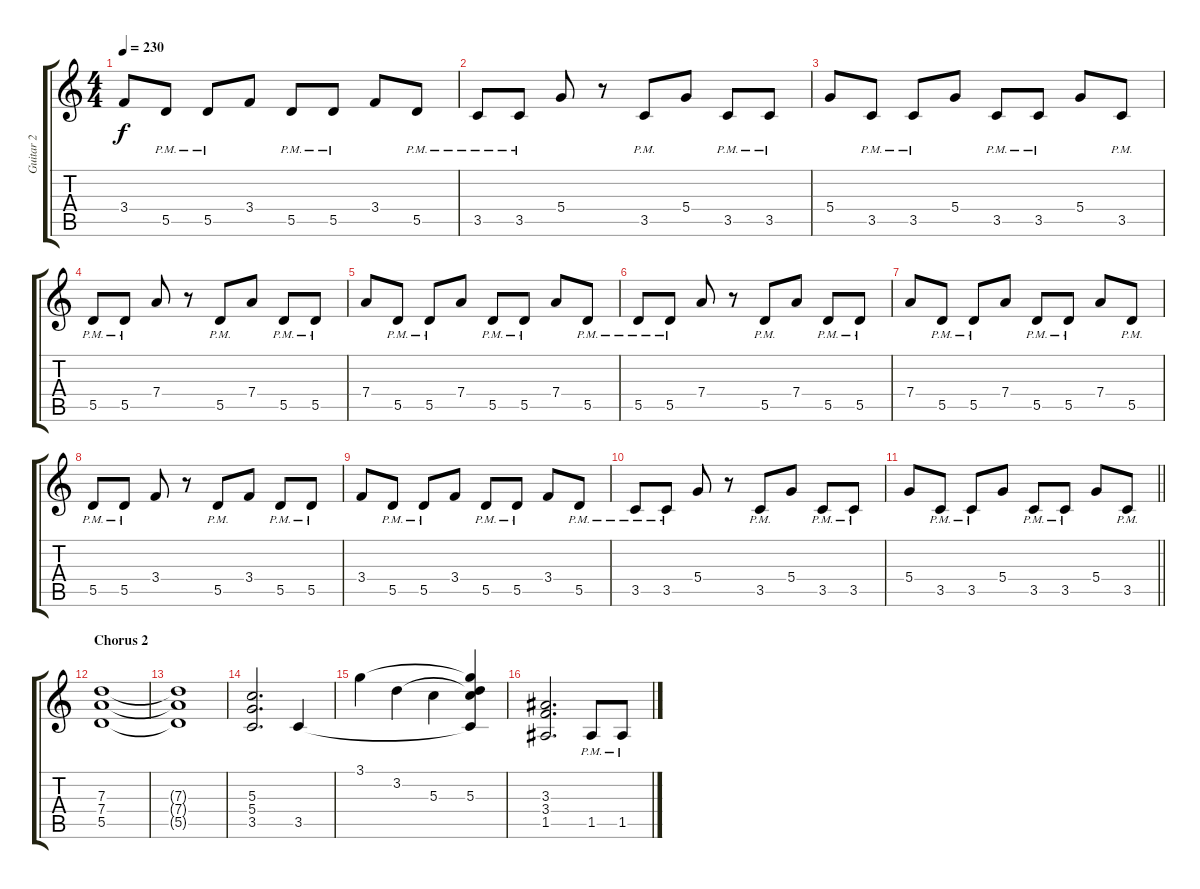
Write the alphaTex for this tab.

\track ("Guitar 2" "Guitar 2") {instrument distortionguitar}
\staff {score tabs}
\tuning (E4 B3 G3 D3 A2 E2) {hide}
\ts (4 4)
\tempo 230
\clef g2
\ks c
3.4.8{dy f} 5.5{pm}.8 5.5{pm}.8 3.4.8 5.5{pm}.8 5.5{pm}.8 3.4.8 5.5{pm}.8 |
3.5{pm}.8 3.5{pm}.8 5.4.8 r.8 3.5{pm}.8 5.4.8 3.5{pm}.8 3.5{pm}.8 |
5.4.8 3.5{pm}.8 3.5{pm}.8 5.4.8 3.5{pm}.8 3.5{pm}.8 5.4.8 3.5{pm}.8 |
5.5{pm}.8 5.5{pm}.8 7.4.8 r.8 5.5{pm}.8 7.4.8 5.5{pm}.8 5.5{pm}.8 |
7.4.8 5.5{pm}.8 5.5{pm}.8 7.4.8 5.5{pm}.8 5.5{pm}.8 7.4.8 5.5{pm}.8 |
5.5{pm}.8 5.5{pm}.8 7.4.8 r.8 5.5{pm}.8 7.4.8 5.5{pm}.8 5.5{pm}.8 |
7.4.8 5.5{pm}.8 5.5{pm}.8 7.4.8 5.5{pm}.8 5.5{pm}.8 7.4.8 5.5{pm}.8 |
5.5{pm}.8 5.5{pm}.8 3.4.8 r.8 5.5{pm}.8 3.4.8 5.5{pm}.8 5.5{pm}.8 |
3.4.8 5.5{pm}.8 5.5{pm}.8 3.4.8 5.5{pm}.8 5.5{pm}.8 3.4.8 5.5{pm}.8 |
3.5{pm}.8 3.5{pm}.8 5.4.8 r.8 3.5{pm}.8 5.4.8 3.5{pm}.8 3.5{pm}.8 |
\barLineRight lightlight
5.4.8 3.5{pm}.8 3.5{pm}.8 5.4.8 3.5{pm}.8 3.5{pm}.8 5.4.8 3.5{pm}.8 |
\section ("" "Chorus 2")
(7.3 7.4 5.5).1 |
(7.3{t} 7.4{t} 5.5{t}).1 |
(5.3 5.4 3.5).2{d} 3.5.4 |
3.1.4 3.2.4 5.3.4 (3.1{t} 3.2{t} 5.3 3.5{t}).4 |
(3.3 3.4 1.5).2{d} 1.5{pm}.8 1.5{pm}.8
